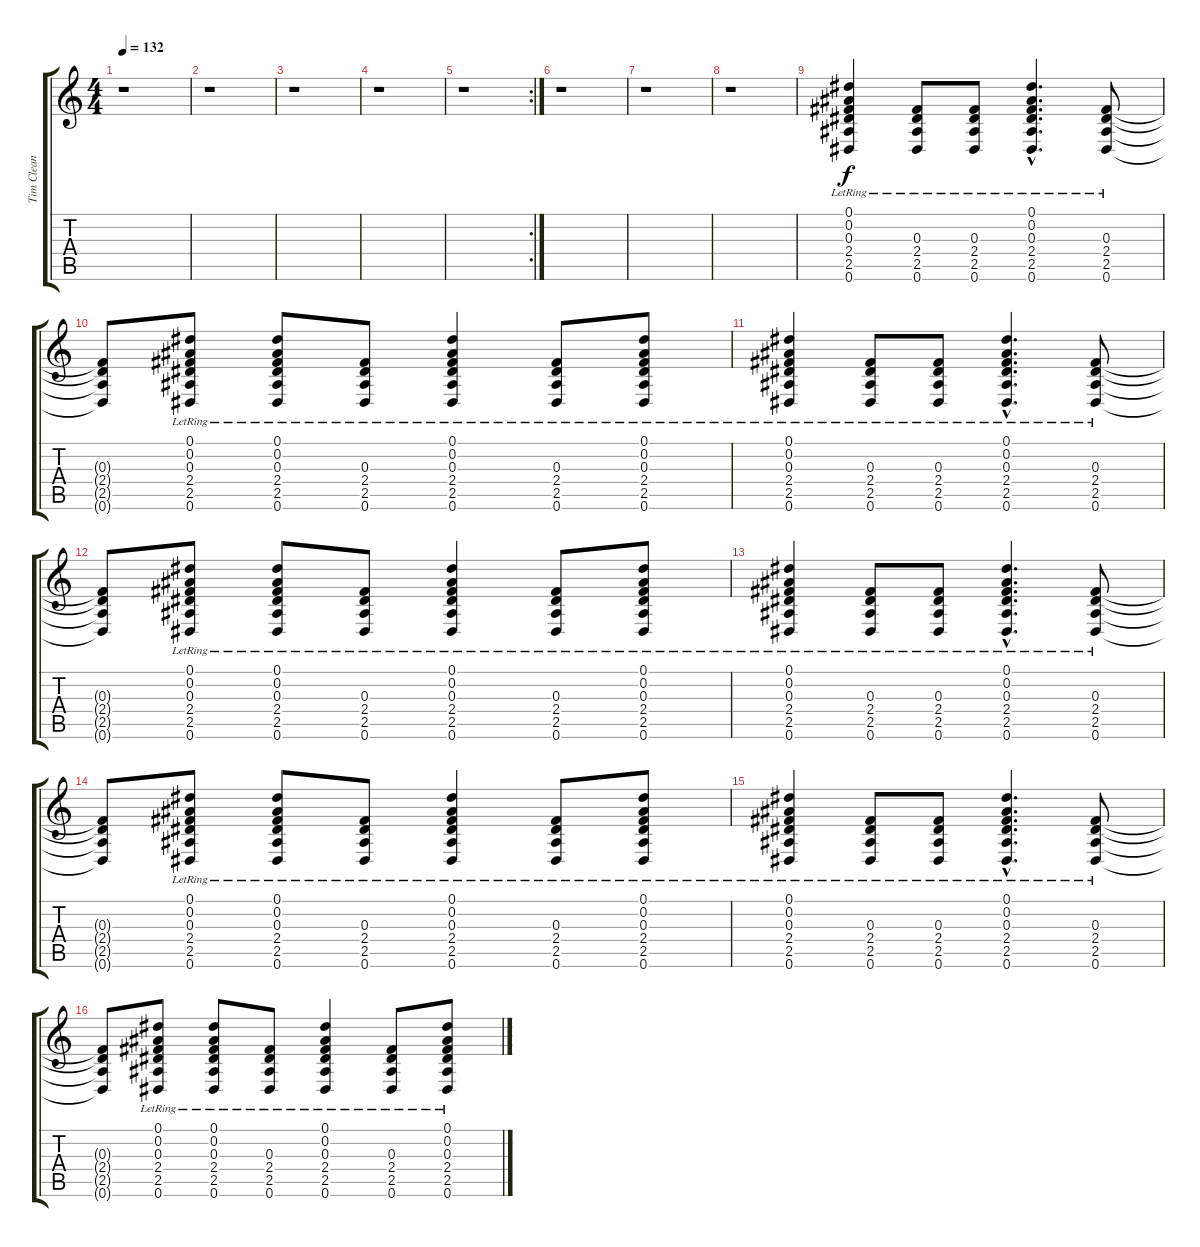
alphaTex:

\track ("Tim Clean" "Tim Clean") {instrument electricguitarclean}
\staff {score tabs}
\tuning (Eb4 Bb3 Gb3 Db3 Ab2 Eb2) {hide}
\ts (4 4)
\tempo 132
\clef g2
\ks c
r.1{dy f} |
r.1 |
r.1 |
r.1 |
\rc 2
r.1 |
r.1 |
r.1 |
r.1 |
(0.1{lr} 0.2{lr} 0.3{lr} 2.4{lr} 2.5{lr} 0.6{lr}).4 (0.3{lr} 2.4{lr} 2.5{lr} 0.6{lr}).8 (0.3{lr} 2.4{lr} 2.5{lr} 0.6{lr}).8 (0.1{hac lr} 0.2{hac lr} 0.3{hac lr} 2.4{hac lr} 2.5{hac lr} 0.6{hac lr}).4{d} (0.3{lr} 2.4{lr} 2.5{lr} 0.6{lr}).8 |
(0.3{t} 2.4{t} 2.5{t} 0.6{t}).8 (0.1{lr} 0.2{lr} 0.3{lr} 2.4{lr} 2.5{lr} 0.6{lr}).8 (0.1{lr} 0.2{lr} 0.3{lr} 2.4{lr} 2.5{lr} 0.6{lr}).8 (0.3{lr} 2.4{lr} 2.5{lr} 0.6{lr}).8 (0.1{lr} 0.2{lr} 0.3{lr} 2.4{lr} 2.5{lr} 0.6{lr}).4 (0.3{lr} 2.4{lr} 2.5{lr} 0.6{lr}).8 (0.1{lr} 0.2{lr} 0.3{lr} 2.4{lr} 2.5{lr} 0.6{lr}).8 |
(0.1{lr} 0.2{lr} 0.3{lr} 2.4{lr} 2.5{lr} 0.6{lr}).4 (0.3{lr} 2.4{lr} 2.5{lr} 0.6{lr}).8 (0.3{lr} 2.4{lr} 2.5{lr} 0.6{lr}).8 (0.1{hac lr} 0.2{hac lr} 0.3{hac lr} 2.4{hac lr} 2.5{hac lr} 0.6{hac lr}).4{d} (0.3{lr} 2.4{lr} 2.5{lr} 0.6{lr}).8 |
(0.3{t} 2.4{t} 2.5{t} 0.6{t}).8 (0.1{lr} 0.2{lr} 0.3{lr} 2.4{lr} 2.5{lr} 0.6{lr}).8 (0.1{lr} 0.2{lr} 0.3{lr} 2.4{lr} 2.5{lr} 0.6{lr}).8 (0.3{lr} 2.4{lr} 2.5{lr} 0.6{lr}).8 (0.1{lr} 0.2{lr} 0.3{lr} 2.4{lr} 2.5{lr} 0.6{lr}).4 (0.3{lr} 2.4{lr} 2.5{lr} 0.6{lr}).8 (0.1{lr} 0.2{lr} 0.3{lr} 2.4{lr} 2.5{lr} 0.6{lr}).8 |
(0.1{lr} 0.2{lr} 0.3{lr} 2.4{lr} 2.5{lr} 0.6{lr}).4 (0.3{lr} 2.4{lr} 2.5{lr} 0.6{lr}).8 (0.3{lr} 2.4{lr} 2.5{lr} 0.6{lr}).8 (0.1{hac lr} 0.2{hac lr} 0.3{hac lr} 2.4{hac lr} 2.5{hac lr} 0.6{hac lr}).4{d} (0.3{lr} 2.4{lr} 2.5{lr} 0.6{lr}).8 |
(0.3{t} 2.4{t} 2.5{t} 0.6{t}).8 (0.1{lr} 0.2{lr} 0.3{lr} 2.4{lr} 2.5{lr} 0.6{lr}).8 (0.1{lr} 0.2{lr} 0.3{lr} 2.4{lr} 2.5{lr} 0.6{lr}).8 (0.3{lr} 2.4{lr} 2.5{lr} 0.6{lr}).8 (0.1{lr} 0.2{lr} 0.3{lr} 2.4{lr} 2.5{lr} 0.6{lr}).4 (0.3{lr} 2.4{lr} 2.5{lr} 0.6{lr}).8 (0.1{lr} 0.2{lr} 0.3{lr} 2.4{lr} 2.5{lr} 0.6{lr}).8 |
(0.1{lr} 0.2{lr} 0.3{lr} 2.4{lr} 2.5{lr} 0.6{lr}).4 (0.3{lr} 2.4{lr} 2.5{lr} 0.6{lr}).8 (0.3{lr} 2.4{lr} 2.5{lr} 0.6{lr}).8 (0.1{hac lr} 0.2{hac lr} 0.3{hac lr} 2.4{hac lr} 2.5{hac lr} 0.6{hac lr}).4{d} (0.3{lr} 2.4{lr} 2.5{lr} 0.6{lr}).8 |
(0.3{t} 2.4{t} 2.5{t} 0.6{t}).8 (0.1{lr} 0.2{lr} 0.3{lr} 2.4{lr} 2.5{lr} 0.6{lr}).8 (0.1{lr} 0.2{lr} 0.3{lr} 2.4{lr} 2.5{lr} 0.6{lr}).8 (0.3{lr} 2.4{lr} 2.5{lr} 0.6{lr}).8 (0.1{lr} 0.2{lr} 0.3{lr} 2.4{lr} 2.5{lr} 0.6{lr}).4 (0.3{lr} 2.4{lr} 2.5{lr} 0.6{lr}).8 (0.1{lr} 0.2{lr} 0.3{lr} 2.4{lr} 2.5{lr} 0.6{lr}).8
